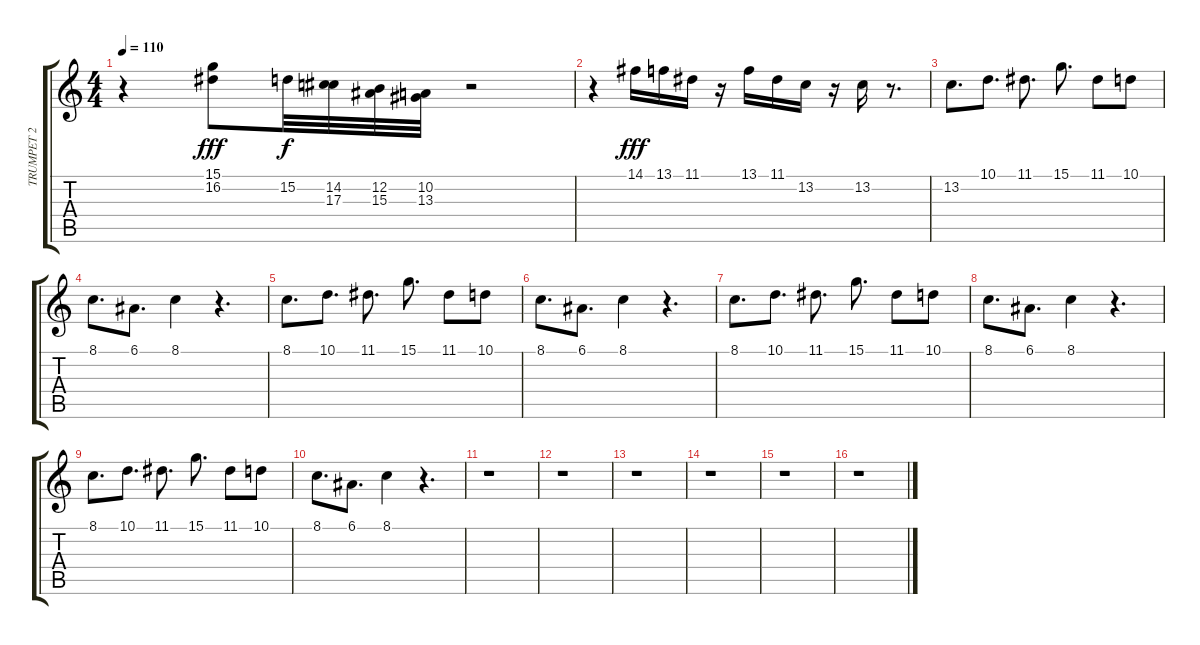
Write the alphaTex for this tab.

\track ("TRUMPET 2" "TRUMPET 2") {solo instrument brasssection}
\staff {score tabs}
\tuning (E4 B3 G3 D3 A2 E2) {hide}
\ts (4 4)
\tempo 110
\clef g2
\ks c
r.4{dy fff} (15.1 16.2).8 15.2.32{dy f} (14.2 17.3).32 (12.2 15.3).32 (10.2 13.3).32 r.2 |
r.4 14.1.16{dy fff} 13.1.16 11.1.16 r.16 13.1.16 11.1.16 13.2.16 r.16 13.2.16 r.8{d} |
13.2.8{d volume 15} 10.1.8{d} 11.1.8{d} 15.1.8{d} 11.1.8 10.1.8 |
8.1.8{d} 6.1.8{d} 8.1.4 r.4{d} |
8.1.8{d} 10.1.8{d} 11.1.8{d} 15.1.8{d} 11.1.8 10.1.8 |
8.1.8{d} 6.1.8{d} 8.1.4 r.4{d} |
8.1.8{d} 10.1.8{d} 11.1.8{d} 15.1.8{d} 11.1.8 10.1.8 |
8.1.8{d} 6.1.8{d} 8.1.4 r.4{d} |
8.1.8{d} 10.1.8{d} 11.1.8{d} 15.1.8{d} 11.1.8 10.1.8 |
8.1.8{d} 6.1.8{d} 8.1.4 r.4{d} |
r.1 |
r.1 |
r.1 |
r.1 |
r.1 |
r.1
